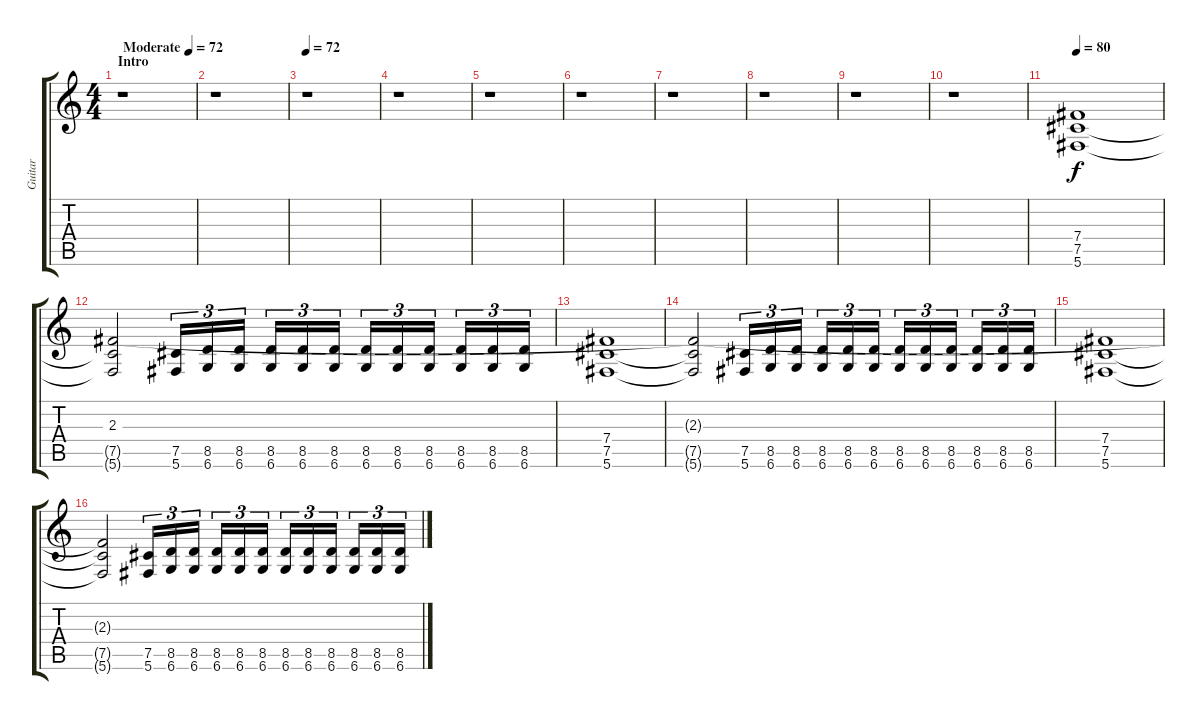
\track ("Guitar" "Guitar") {instrument distortionguitar}
\staff {score tabs}
\tuning (Db4 Ab3 E3 B2 Gb2 Db2) {hide}
\ts (4 4)
\section ("" "Intro")
\tempo (72 "Moderate")
\tempo 124
\tempo (72 "Moderate")
\clef g2
\ks c
r.1{dy f instrument distortionguitar} |
r.1 |
\tempo 72
r.1 |
r.1 |
r.1 |
r.1 |
r.1 |
r.1 |
r.1 |
r.1 |
\tempo 80
(7.4 7.5 5.6).1 |
(2.3 7.5{t} 5.6{t}).2 (7.5 5.6).16{tu (3 2)} (8.5 6.6).16{tu (3 2)} (8.5 6.6).16{tu (3 2) beam splitsecondary} (8.5 6.6).16{tu (3 2)} (8.5 6.6).16{tu (3 2)} (8.5 6.6).16{tu (3 2)} (8.5 6.6).16{tu (3 2)} (8.5 6.6).16{tu (3 2)} (8.5 6.6).16{tu (3 2) beam splitsecondary} (8.5 6.6).16{tu (3 2)} (8.5 6.6).16{tu (3 2)} (8.5 6.6).16{tu (3 2)} |
(7.4 7.5 5.6).1 |
(2.3{t} 7.5{t} 5.6{t}).2 (7.5 5.6).16{tu (3 2)} (8.5 6.6).16{tu (3 2)} (8.5 6.6).16{tu (3 2) beam splitsecondary} (8.5 6.6).16{tu (3 2)} (8.5 6.6).16{tu (3 2)} (8.5 6.6).16{tu (3 2)} (8.5 6.6).16{tu (3 2)} (8.5 6.6).16{tu (3 2)} (8.5 6.6).16{tu (3 2) beam splitsecondary} (8.5 6.6).16{tu (3 2)} (8.5 6.6).16{tu (3 2)} (8.5 6.6).16{tu (3 2)} |
(7.4 7.5 5.6).1 |
(2.3{t} 7.5{t} 5.6{t}).2 (7.5 5.6).16{tu (3 2)} (8.5 6.6).16{tu (3 2)} (8.5 6.6).16{tu (3 2) beam splitsecondary} (8.5 6.6).16{tu (3 2)} (8.5 6.6).16{tu (3 2)} (8.5 6.6).16{tu (3 2)} (8.5 6.6).16{tu (3 2)} (8.5 6.6).16{tu (3 2)} (8.5 6.6).16{tu (3 2) beam splitsecondary} (8.5 6.6).16{tu (3 2)} (8.5 6.6).16{tu (3 2)} (8.5 6.6).16{tu (3 2)}
